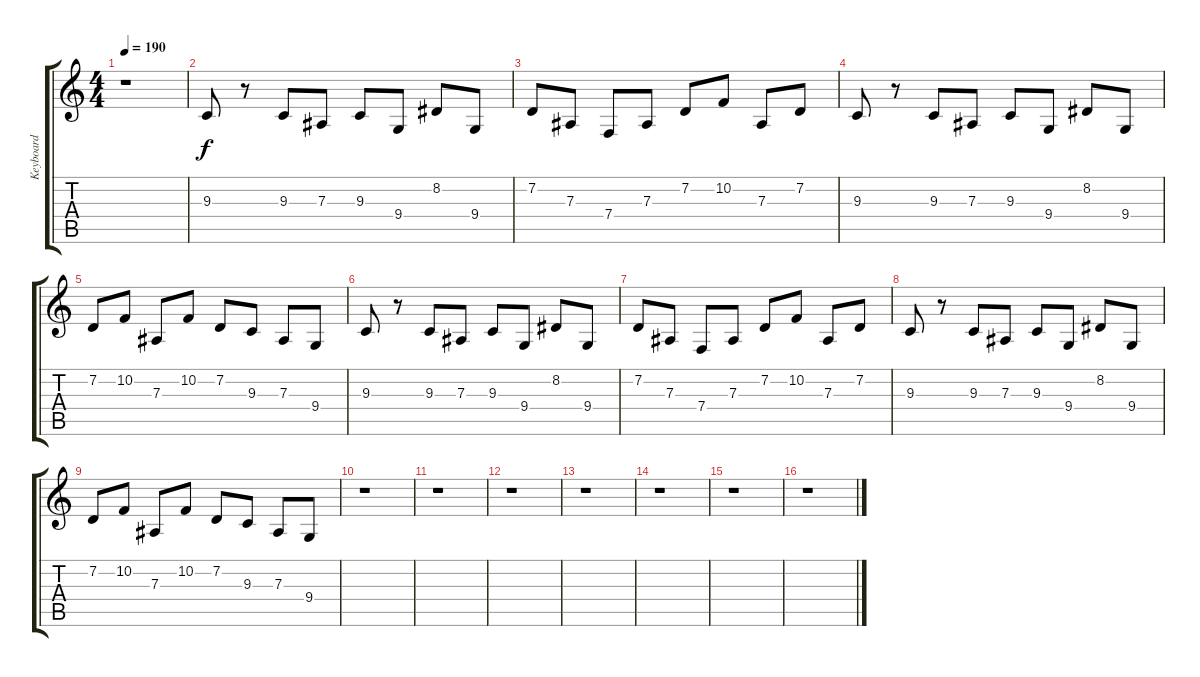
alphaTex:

\track ("Keyboard" "Keyboard") {instrument stringensemble1}
\staff {score tabs}
\tuning (C4 G3 Eb3 Bb2 F2 C2) {hide}
\ts (4 4)
\tempo 190
\clef g2
\ks c
r.1{dy f} |
9.3.8 r.8 9.3.8 7.3.8 9.3.8 9.4.8 8.2.8 9.4.8 |
7.2.8 7.3.8 7.4.8 7.3.8 7.2.8 10.2.8 7.3.8 7.2.8 |
9.3.8 r.8 9.3.8 7.3.8 9.3.8 9.4.8 8.2.8 9.4.8 |
7.2.8 10.2.8 7.3.8 10.2.8 7.2.8 9.3.8 7.3.8 9.4.8 |
9.3.8 r.8 9.3.8 7.3.8 9.3.8 9.4.8 8.2.8 9.4.8 |
7.2.8 7.3.8 7.4.8 7.3.8 7.2.8 10.2.8 7.3.8 7.2.8 |
9.3.8 r.8 9.3.8 7.3.8 9.3.8 9.4.8 8.2.8 9.4.8 |
7.2.8 10.2.8 7.3.8 10.2.8 7.2.8 9.3.8 7.3.8 9.4.8 |
r.1 |
r.1 |
r.1 |
r.1 |
r.1 |
r.1 |
r.1
